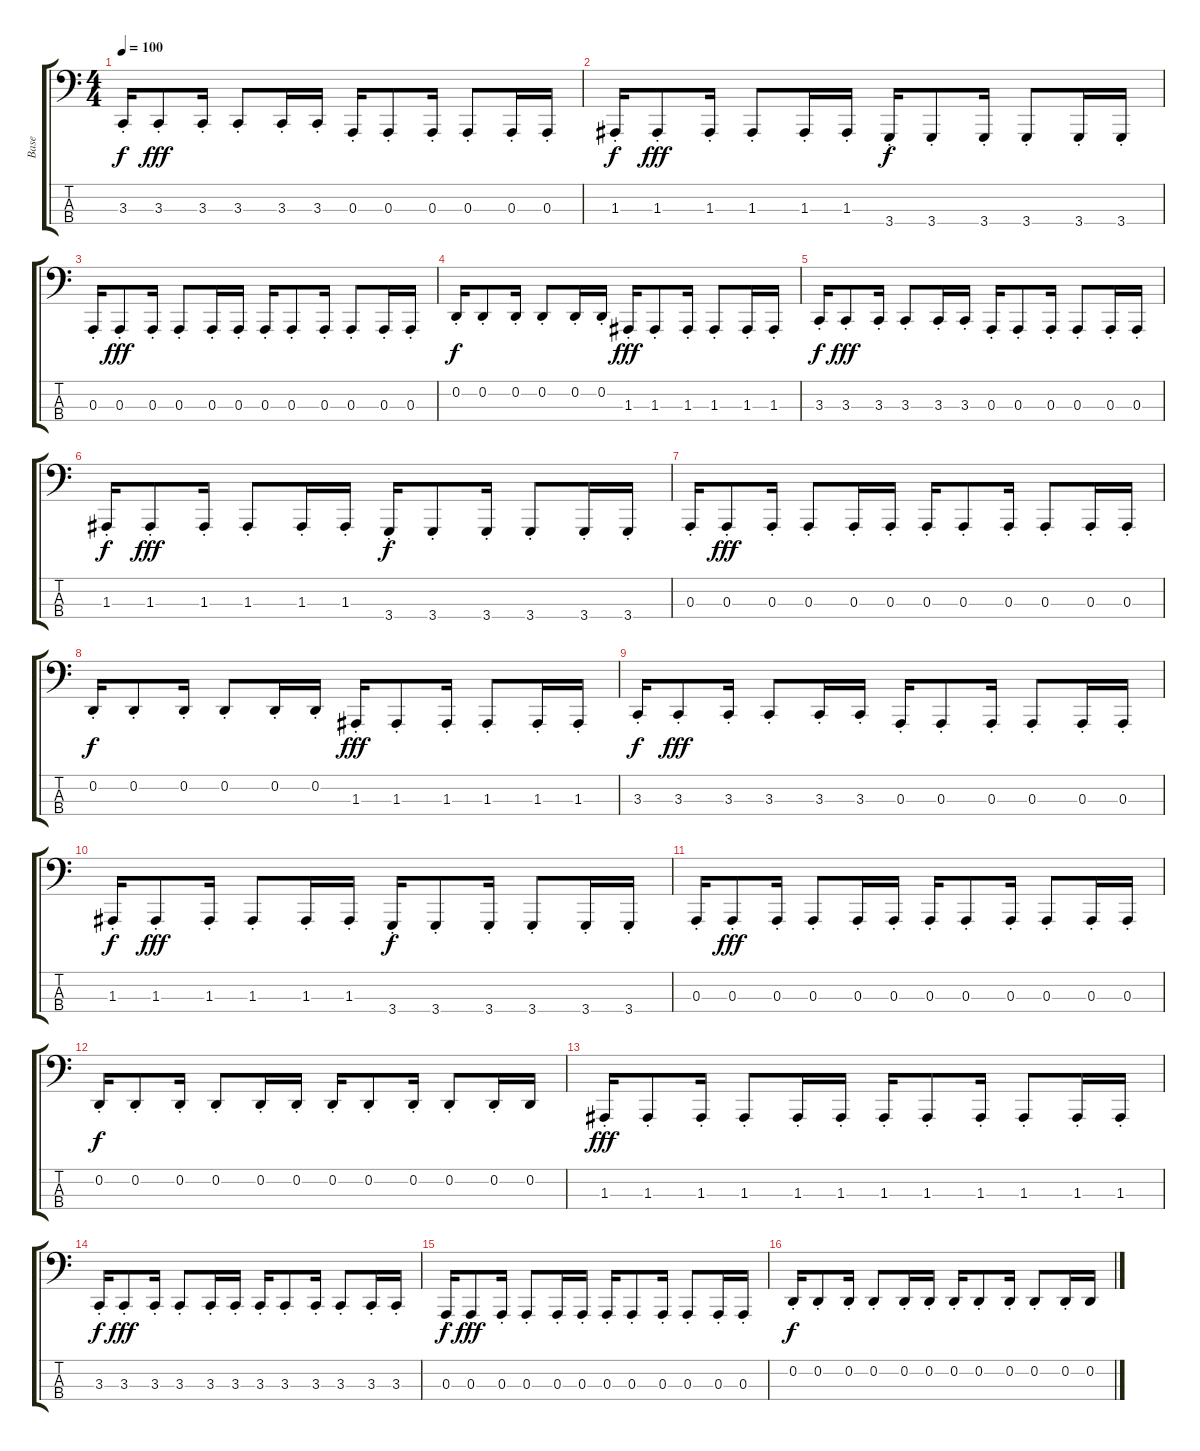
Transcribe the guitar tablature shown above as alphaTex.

\track ("Base" "Base") {instrument lead8bassandlead}
\staff {score tabs}
\tuning (G2 D2 A1 E1) {hide}
\ts (4 4)
\tempo 100
\clef f4
\ks c
3.3{st}.16{dy f} 3.3{st}.8{dy fff} 3.3{st}.16 3.3{st}.8 3.3{st}.16 3.3{st}.16 0.3{st}.16 0.3{st}.8 0.3{st}.16 0.3{st}.8 0.3{st}.16 0.3{st}.16 |
1.3{st}.16{dy f} 1.3{st}.8{dy fff} 1.3{st}.16 1.3{st}.8 1.3{st}.16 1.3{st}.16 3.4{st}.16{dy f} 3.4{st}.8 3.4{st}.16 3.4{st}.8 3.4{st}.16 3.4{st}.16 |
0.3{st}.16 0.3{st}.8{dy fff} 0.3{st}.16 0.3{st}.8 0.3{st}.16 0.3{st}.16 0.3{st}.16 0.3{st}.8 0.3{st}.16 0.3{st}.8 0.3{st}.16 0.3{st}.16 |
0.2{st}.16{dy f} 0.2{st}.8 0.2{st}.16 0.2{st}.8 0.2{st}.16 0.2{st}.16 1.3{st}.16{dy fff} 1.3{st}.8 1.3{st}.16 1.3{st}.8 1.3{st}.16 1.3{st}.16 |
3.3{st}.16{dy f} 3.3{st}.8{dy fff} 3.3{st}.16 3.3{st}.8 3.3{st}.16 3.3{st}.16 0.3{st}.16 0.3{st}.8 0.3{st}.16 0.3{st}.8 0.3{st}.16 0.3{st}.16 |
1.3{st}.16{dy f} 1.3{st}.8{dy fff} 1.3{st}.16 1.3{st}.8 1.3{st}.16 1.3{st}.16 3.4{st}.16{dy f} 3.4{st}.8 3.4{st}.16 3.4{st}.8 3.4{st}.16 3.4{st}.16 |
0.3{st}.16 0.3{st}.8{dy fff} 0.3{st}.16 0.3{st}.8 0.3{st}.16 0.3{st}.16 0.3{st}.16 0.3{st}.8 0.3{st}.16 0.3{st}.8 0.3{st}.16 0.3{st}.16 |
0.2{st}.16{dy f} 0.2{st}.8 0.2{st}.16 0.2{st}.8 0.2{st}.16 0.2{st}.16 1.3{st}.16{dy fff} 1.3{st}.8 1.3{st}.16 1.3{st}.8 1.3{st}.16 1.3{st}.16 |
3.3{st}.16{dy f} 3.3{st}.8{dy fff} 3.3{st}.16 3.3{st}.8 3.3{st}.16 3.3{st}.16 0.3{st}.16 0.3{st}.8 0.3{st}.16 0.3{st}.8 0.3{st}.16 0.3{st}.16 |
1.3{st}.16{dy f} 1.3{st}.8{dy fff} 1.3{st}.16 1.3{st}.8 1.3{st}.16 1.3{st}.16 3.4{st}.16{dy f} 3.4{st}.8 3.4{st}.16 3.4{st}.8 3.4{st}.16 3.4{st}.16 |
0.3{st}.16 0.3{st}.8{dy fff} 0.3{st}.16 0.3{st}.8 0.3{st}.16 0.3{st}.16 0.3{st}.16 0.3{st}.8 0.3{st}.16 0.3{st}.8 0.3{st}.16 0.3{st}.16 |
0.2{st}.16{dy f} 0.2{st}.8 0.2{st}.16 0.2{st}.8 0.2{st}.16 0.2{st}.16 0.2{st}.16 0.2{st}.8 0.2{st}.16 0.2{st}.8 0.2{st}.16 0.2.16 |
1.3{st}.16{dy fff} 1.3{st}.8 1.3{st}.16 1.3{st}.8 1.3{st}.16 1.3{st}.16 1.3{st}.16 1.3{st}.8 1.3{st}.16 1.3{st}.8 1.3{st}.16 1.3{st}.16 |
3.3{st}.16{dy f} 3.3{st}.8{dy fff} 3.3{st}.16 3.3{st}.8 3.3{st}.16 3.3{st}.16 3.3{st}.16 3.3{st}.8 3.3{st}.16 3.3{st}.8 3.3{st}.16 3.3{st}.16 |
0.3{st}.16{dy f} 0.3{st}.8{dy fff} 0.3{st}.16 0.3{st}.8 0.3{st}.16 0.3{st}.16 0.3{st}.16 0.3{st}.8 0.3{st}.16 0.3{st}.8 0.3{st}.16 0.3{st}.16 |
0.2{st}.16{dy f} 0.2{st}.8 0.2{st}.16 0.2{st}.8 0.2{st}.16 0.2{st}.16 0.2{st}.16 0.2{st}.8 0.2{st}.16 0.2{st}.8 0.2{st}.16 0.2.16
